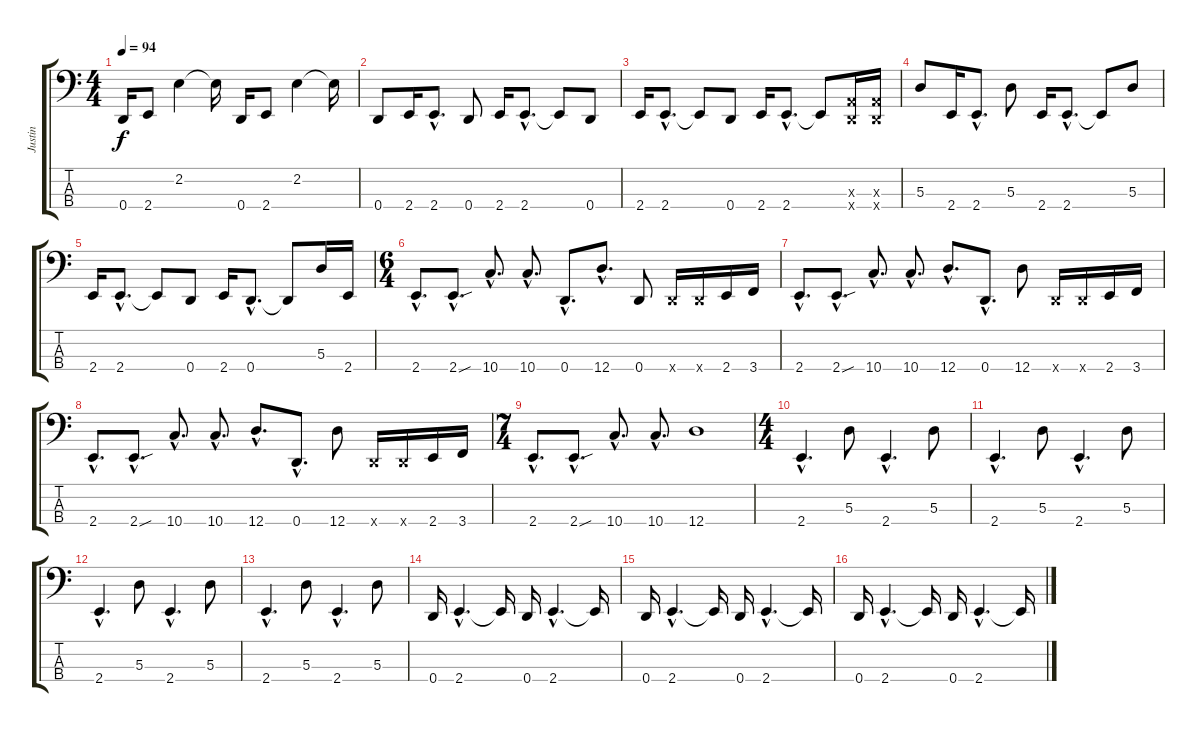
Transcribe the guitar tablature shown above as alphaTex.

\track ("Justin" "Justin") {instrument electricbasspick}
\staff {score tabs}
\tuning (G2 D2 A1 D1) {hide}
\ts (4 4)
\tempo 94
\clef f4
\ks c
0.4.16{dy f} 2.4.8 2.2.4 2.2{t}.16 0.4.16 2.4.8 2.2.4 2.2{t}.16 |
0.4.8 2.4.16 2.4{hac}.8{d} 0.4.8 2.4.16 2.4{hac}.8{d} 2.4{t}.8 0.4.8 |
2.4.16 2.4{hac}.8{d} 2.4{t}.8 0.4.8 2.4.16 2.4{hac}.8{d} 2.4{t}.8 (0.3{x} 0.4{x}).16 (0.3{x} 0.4{x}).16 |
5.3.8 2.4.16 2.4{hac}.8{d} 5.3.8 2.4.16 2.4{hac}.8{d} 2.4{t}.8 5.3.8 |
2.4.16 2.4{hac}.8{d} 2.4{t}.8 0.4.8 2.4.16 0.4{hac}.8{d} 0.4{t}.8 5.3.16 2.4.16 |
\ts (6 4)
2.4{hac}.8{d} 2.4{sou hac}.8{d} 10.4{hac}.8{d} 10.4{hac}.8{d} 0.4{hac}.8{d} 12.4{hac}.8{d} 0.4.8 0.4{x}.16 0.4{x}.16 2.4.16 3.4.16 |
2.4{hac}.8{d} 2.4{sou hac}.8{d} 10.4{hac}.8{d} 10.4{hac}.8{d} 12.4{hac}.8{d} 0.4{hac}.8{d} 12.4.8 0.4{x}.16 0.4{x}.16 2.4.16 3.4.16 |
2.4{hac}.8{d} 2.4{sou hac}.8{d} 10.4{hac}.8{d} 10.4{hac}.8{d} 12.4{hac}.8{d} 0.4{hac}.8{d} 12.4.8 0.4{x}.16 0.4{x}.16 2.4.16 3.4.16 |
\ts (7 4)
2.4{hac}.8{d} 2.4{sou hac}.8{d} 10.4{hac}.8{d} 10.4{hac}.8{d} 12.4.1 |
\ts (4 4)
2.4{hac}.4{d} 5.3.8 2.4{hac}.4{d} 5.3.8 |
2.4{hac}.4{d} 5.3.8 2.4{hac}.4{d} 5.3.8 |
2.4{hac}.4{d} 5.3.8 2.4{hac}.4{d} 5.3.8 |
2.4{hac}.4{d} 5.3.8 2.4{hac}.4{d} 5.3.8 |
0.4.16 2.4{hac}.4{d} 2.4{t}.16 0.4.16 2.4{hac}.4{d} 2.4{t}.16 |
0.4.16 2.4{hac}.4{d} 2.4{t}.16 0.4.16 2.4{hac}.4{d} 2.4{t}.16 |
0.4.16 2.4{hac}.4{d} 2.4{t}.16 0.4.16 2.4{hac}.4{d} 2.4{t}.16
